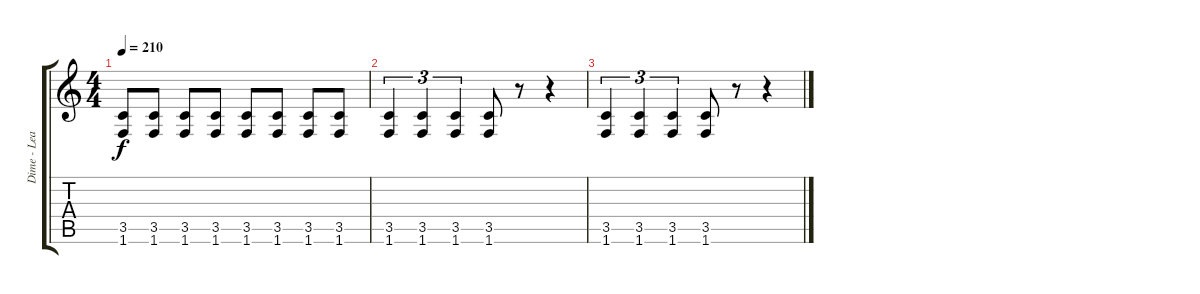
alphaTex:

\track ("Dime - Lead" "Dime - Lea") {instrument overdrivenguitar}
\staff {score tabs}
\tuning (E4 B3 G3 D3 A2 E2) {hide}
\ts (4 4)
\tempo 210
\clef g2
\ks c
(3.5{t} 1.6{t}).8{dy f} (3.5 1.6).8 (3.5 1.6).8 (3.5 1.6).8 (3.5 1.6).8 (3.5 1.6).8 (3.5 1.6).8 (3.5 1.6).8 |
(3.5 1.6).4{tu (3 2)} (3.5 1.6).4{tu (3 2)} (3.5 1.6).4{tu (3 2)} (3.5 1.6).8 r.8 r.4 |
(3.5 1.6).4{tu (3 2)} (3.5 1.6).4{tu (3 2)} (3.5 1.6).4{tu (3 2)} (3.5 1.6).8 r.8 r.4
